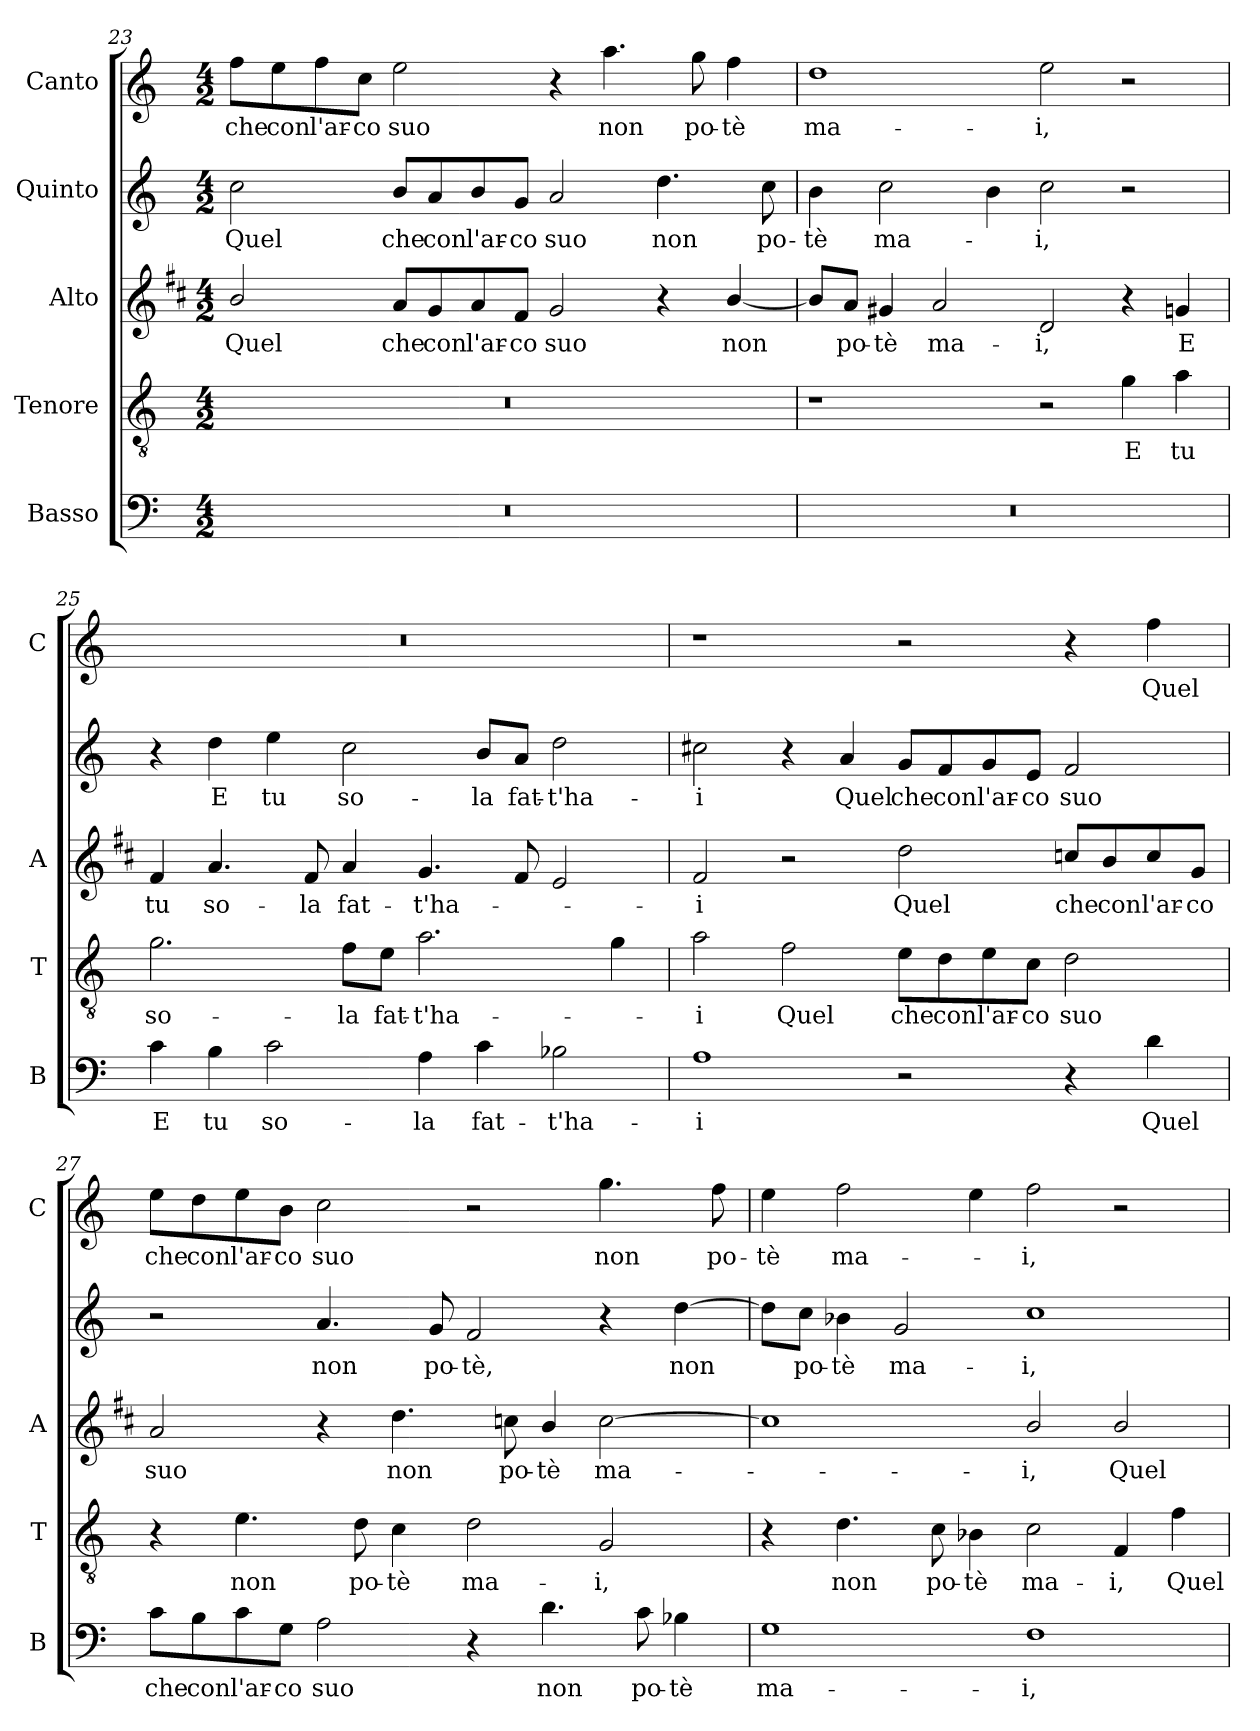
**kern	**text	**kern	**text	**kern	**text	**kern	**text	**kern	**text
*part5	*part5	*part4	*part4	*part3	*part3	*part2	*part2	*part1	*part1
*staff5	*staff5	*staff4	*staff4	*staff3	*staff3	*staff2	*staff2	*staff1	*staff1
*I"Basso	*	*I"Tenore	*	*I"Alto	*	*I"Quinto	*	*I"Canto	*
*I'B	*	*I'T	*	*I'A	*	*	*	*I'C	*
!!LO:LB:g=z
*clefF4	*	*clefGv2	*	*clefG2	*	*clefG2	*	*clefG2	*
*	*	*	*	*ITrd1c2	*	*	*	*	*
*k[]	*	*k[]	*	*k[]	*	*k[]	*	*k[]	*
*C:	*	*C:	*	*C:	*	*C:	*	*C:	*
*M4/2	*	*M4/2	*	*M4/2	*	*M4/2	*	*M4/2	*
=23	=23	=23	=23	=23	=23	=23	=23	=23	=23
!	!	!	!	!	!LO:LY:b	!	!LO:LY:b	!	!LO:LY:b
0r	.	0r	.	2a/	Quel	2cc\	Quel	8ff\L	che
!	!	!	!	!	!	!	!	!	!LO:LY:b
.	.	.	.	.	.	.	.	8ee\	con
!	!	!	!	!	!	!	!	!	!LO:LY:b
.	.	.	.	.	.	.	.	8ff\	l'ar-
!	!	!	!	!	!	!	!	!	!LO:LY:b
.	.	.	.	.	.	.	.	8cc\J	-co
!	!	!	!	!	!LO:LY:b	!	!LO:LY:b	!	!LO:LY:b
.	.	.	.	8g/L	che	8b/L	che	2ee\	suo
!	!	!	!	!	!LO:LY:b	!	!LO:LY:b	!	!
.	.	.	.	8f/	con	8a/	con	.	.
!	!	!	!	!	!LO:LY:b	!	!LO:LY:b	!	!
.	.	.	.	8g/	l'ar-	8b/	l'ar-	.	.
!	!	!	!	!	!LO:LY:b	!	!LO:LY:b	!	!
.	.	.	.	8e/J	-co	8g/J	-co	.	.
!	!	!	!	!	!LO:LY:b	!	!LO:LY:b	!	!
.	.	.	.	2f/	suo	2a/	suo	4r	.
!	!	!	!	!	!	!	!	!	!LO:LY:b
.	.	.	.	.	.	.	.	4.aa\	non
!	!	!	!	!	!	!	!LO:LY:b	!	!
.	.	.	.	4r	.	4.dd\	non	.	.
!	!	!	!	!	!	!	!	!	!LO:LY:b
.	.	.	.	.	.	.	.	8gg\	po-
!	!	!	!	!	!LO:LY:b	!	!	!	!LO:LY:b
.	.	.	.	[4a/	non	.	.	4ff\	-tè
!	!	!	!	!	!	!	!LO:LY:b	!	!
.	.	.	.	.	.	8cc\	po-	.	.
=24	=24	=24	=24	=24	=24	=24	=24	=24	=24
!	!	!	!	!	!	!	!LO:LY:b	!	!LO:LY:b
0r	.	1r	.	8a/L]	.	4b\	-tè	1dd	ma-
!	!	!	!	!	!LO:LY:b	!	!	!	!
.	.	.	.	8g/J	po-	.	.	.	.
!	!	!	!	!	!LO:LY:b	!	!LO:LY:b	!	!
.	.	.	.	4f#X/	-tè	2cc\	ma-	.	.
!	!	!	!	!	!LO:LY:b	!	!	!	!
.	.	.	.	2g/	ma-	.	.	.	.
.	.	.	.	.	.	4b\	.	.	.
!	!	!	!	!	!LO:LY:b	!	!LO:LY:b	!	!LO:LY:b
.	.	2r	.	2c/	-i,	2cc\	-i,	2ee\	-i,
!	!	!	!LO:LY:b	!	!	!	!	!	!
.	.	4g\	E	4r	.	2r	.	2r	.
!	!	!	!LO:LY:b	!	!LO:LY:b	!	!	!	!
.	.	4a\	tu	4fn/	E	.	.	.	.
=25	=25	=25	=25	=25	=25	=25	=25	=25	=25
!	!LO:LY:b	!	!LO:LY:b	!	!LO:LY:b	!	!	!	!
4c\	E	2.g\	so-	4e/	tu	4r	.	0r	.
!	!LO:LY:b	!	!	!	!LO:LY:b	!	!LO:LY:b	!	!
4B\	tu	.	.	4.g/	so-	4dd\	E	.	.
!	!LO:LY:b	!	!	!	!	!	!LO:LY:b	!	!
2c\	so-	.	.	.	.	4ee\	tu	.	.
!	!	!	!	!	!LO:LY:b	!	!	!	!
.	.	.	.	8e/	-la	.	.	.	.
!	!	!	!LO:LY:b	!	!LO:LY:b	!	!LO:LY:b	!	!
.	.	8f\L	-la	4g/	fat-	2cc\	so-	.	.
!	!	!	!LO:LY:b	!	!	!	!	!	!
.	.	8e\J	fat-	.	.	.	.	.	.
!	!LO:LY:b	!	!LO:LY:b	!	!LO:LY:b	!	!	!	!
4A\	-la	2.a\	-t'ha-	4.f/	-t'ha-	.	.	.	.
!	!LO:LY:b	!	!	!	!	!	!LO:LY:b	!	!
4c\	fat-	.	.	.	.	8b/L	-la	.	.
!	!	!	!	!	!	!	!LO:LY:b	!	!
.	.	.	.	8e/	.	8a/J	fat-	.	.
!	!LO:LY:b	!	!	!	!	!	!LO:LY:b	!	!
2B-X\	-t'ha-	.	.	2d/	.	2dd\	-t'ha-	.	.
.	.	4g\	.	.	.	.	.	.	.
!!LO:PB:g=z
=26	=26	=26	=26	=26	=26	=26	=26	=26	=26
!	!LO:LY:b	!	!LO:LY:b	!	!LO:LY:b	!	!LO:LY:b	!	!
1A	-i	2a\	-i	2e/	-i	2cc#X\	-i	1r	.
!	!	!	!LO:LY:b	!	!	!	!	!	!
.	.	2f\	Quel	2r	.	4r	.	.	.
!	!	!	!	!	!	!	!LO:LY:b	!	!
.	.	.	.	.	.	4a/	Quel	.	.
!	!	!	!LO:LY:b	!	!LO:LY:b	!	!LO:LY:b	!	!
2r	.	8e\L	che	2cc\	Quel	8g/L	che	2r	.
!	!	!	!LO:LY:b	!	!	!	!LO:LY:b	!	!
.	.	8d\	con	.	.	8f/	con	.	.
!	!	!	!LO:LY:b	!	!	!	!LO:LY:b	!	!
.	.	8e\	l'ar-	.	.	8g/	l'ar-	.	.
!	!	!	!LO:LY:b	!	!	!	!LO:LY:b	!	!
.	.	8c\J	-co	.	.	8e/J	-co	.	.
!	!	!	!LO:LY:b	!	!LO:LY:b	!	!LO:LY:b	!	!
4r	.	2d\	suo	8b-X/L	che	2f/	suo	4r	.
!	!	!	!	!	!LO:LY:b	!	!	!	!
.	.	.	.	8a/	con	.	.	.	.
!	!LO:LY:b	!	!	!	!LO:LY:b	!	!	!	!LO:LY:b
4d\	Quel	.	.	8b-/	l'ar-	.	.	4ff\	Quel
!	!	!	!	!	!LO:LY:b	!	!	!	!
.	.	.	.	8f/J	-co	.	.	.	.
=27	=27	=27	=27	=27	=27	=27	=27	=27	=27
!	!LO:LY:b	!	!	!	!LO:LY:b	!	!	!	!LO:LY:b
8c\L	che	4r	.	2g/	suo	2r	.	8ee\L	che
!	!LO:LY:b	!	!	!	!	!	!	!	!LO:LY:b
8B\	con	.	.	.	.	.	.	8dd\	con
!	!LO:LY:b	!	!LO:LY:b	!	!	!	!	!	!LO:LY:b
8c\	l'ar-	4.e\	non	.	.	.	.	8ee\	l'ar-
!	!LO:LY:b	!	!	!	!	!	!	!	!LO:LY:b
8G\J	-co	.	.	.	.	.	.	8b\J	-co
!	!LO:LY:b	!	!	!	!	!	!LO:LY:b	!	!LO:LY:b
2A\	suo	.	.	4r	.	4.a/	non	2cc\	suo
!	!	!	!LO:LY:b	!	!	!	!	!	!
.	.	8d\	po-	.	.	.	.	.	.
!	!	!	!LO:LY:b	!	!LO:LY:b	!	!	!	!
.	.	4c\	-tè	4.cc\	non	.	.	.	.
!	!	!	!	!	!	!	!LO:LY:b	!	!
.	.	.	.	.	.	8g/	po-	.	.
!	!	!	!LO:LY:b	!	!	!	!LO:LY:b	!	!
4r	.	2d\	ma-	.	.	2f/	-tè,	2r	.
!	!	!	!	!	!LO:LY:b	!	!	!	!
.	.	.	.	8b-X\	po-	.	.	.	.
!	!LO:LY:b	!	!	!	!LO:LY:b	!	!	!	!
4.d\	non	.	.	4a/	-tè	.	.	.	.
!	!	!	!LO:LY:b	!	!LO:LY:b	!	!	!	!LO:LY:b
.	.	2G/	-i,	[2b-\	ma-	4r	.	4.gg\	non
!	!LO:LY:b	!	!	!	!	!	!	!	!
8c\	po-	.	.	.	.	.	.	.	.
!	!LO:LY:b	!	!	!	!	!	!LO:LY:b	!	!
4B-X\	-tè	.	.	.	.	[4dd\	non	.	.
!	!	!	!	!	!	!	!	!	!LO:LY:b
.	.	.	.	.	.	.	.	8ff\	po-
!!LO:LB:g=z
=28	=28	=28	=28	=28	=28	=28	=28	=28	=28
!	!LO:LY:b	!	!	!	!	!	!	!	!LO:LY:b
1G	ma-	4r	.	1b-]	.	8dd\L]	.	4ee\	-tè
!	!	!	!	!	!	!	!LO:LY:b	!	!
.	.	.	.	.	.	8cc\J	po-	.	.
!	!	!	!LO:LY:b	!	!	!	!LO:LY:b	!	!LO:LY:b
.	.	4.d\	non	.	.	4b-X\	-tè	2ff\	ma-
!	!	!	!	!	!	!	!LO:LY:b	!	!
.	.	.	.	.	.	2g/	ma-	.	.
!	!	!	!LO:LY:b	!	!	!	!	!	!
.	.	8c\	po-	.	.	.	.	.	.
!	!	!	!LO:LY:b	!	!	!	!	!	!
.	.	4B-X\	-tè	.	.	.	.	4ee\	.
!	!LO:LY:b	!	!LO:LY:b	!	!LO:LY:b	!	!LO:LY:b	!	!LO:LY:b
1F	-i,	2c\	ma-	2a/	-i,	1cc	-i,	2ff\	-i,
!	!	!	!LO:LY:b	!	!LO:LY:b	!	!	!	!
.	.	4F/	-i,	2a/	Quel	.	.	2r	.
!	!	!	!LO:LY:b	!	!	!	!	!	!
.	.	4f\	Quel	.	.	.	.	.	.
=	=	=	=	=	=	=	=	=	=
*-	*-	*-	*-	*-	*-	*-	*-	*-	*-
